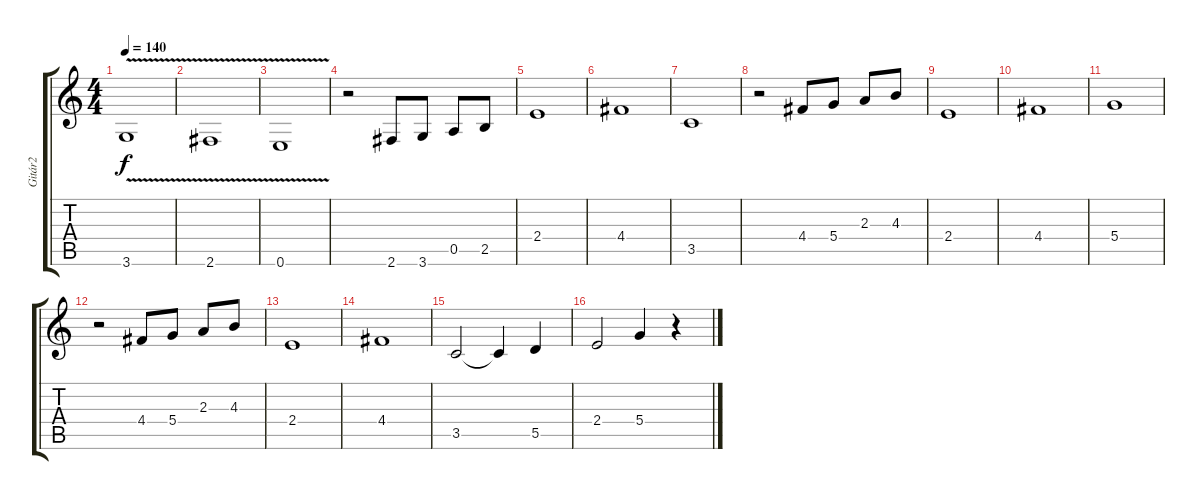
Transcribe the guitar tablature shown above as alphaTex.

\track ("Gitár2" "Gitár2") {instrument distortionguitar}
\staff {score tabs}
\tuning (E4 B3 G3 D3 A2 E2) {hide}
\ts (4 4)
\tempo 140
\clef g2
\ks c
3.6{v}.1{dy f volume 16} |
2.6{v}.1 |
0.6{v}.1 |
r.2 2.6.8 3.6.8 0.5.8 2.5.8 |
2.4.1 |
4.4.1 |
3.5.1 |
r.2 4.4.8 5.4.8 2.3.8 4.3.8 |
2.4.1 |
4.4.1 |
5.4.1 |
r.2 4.4.8 5.4.8 2.3.8 4.3.8 |
2.4.1 |
4.4.1 |
3.5.2 3.5{t}.4 5.5.4 |
2.4.2{beam Up} 5.4.4 r.4
